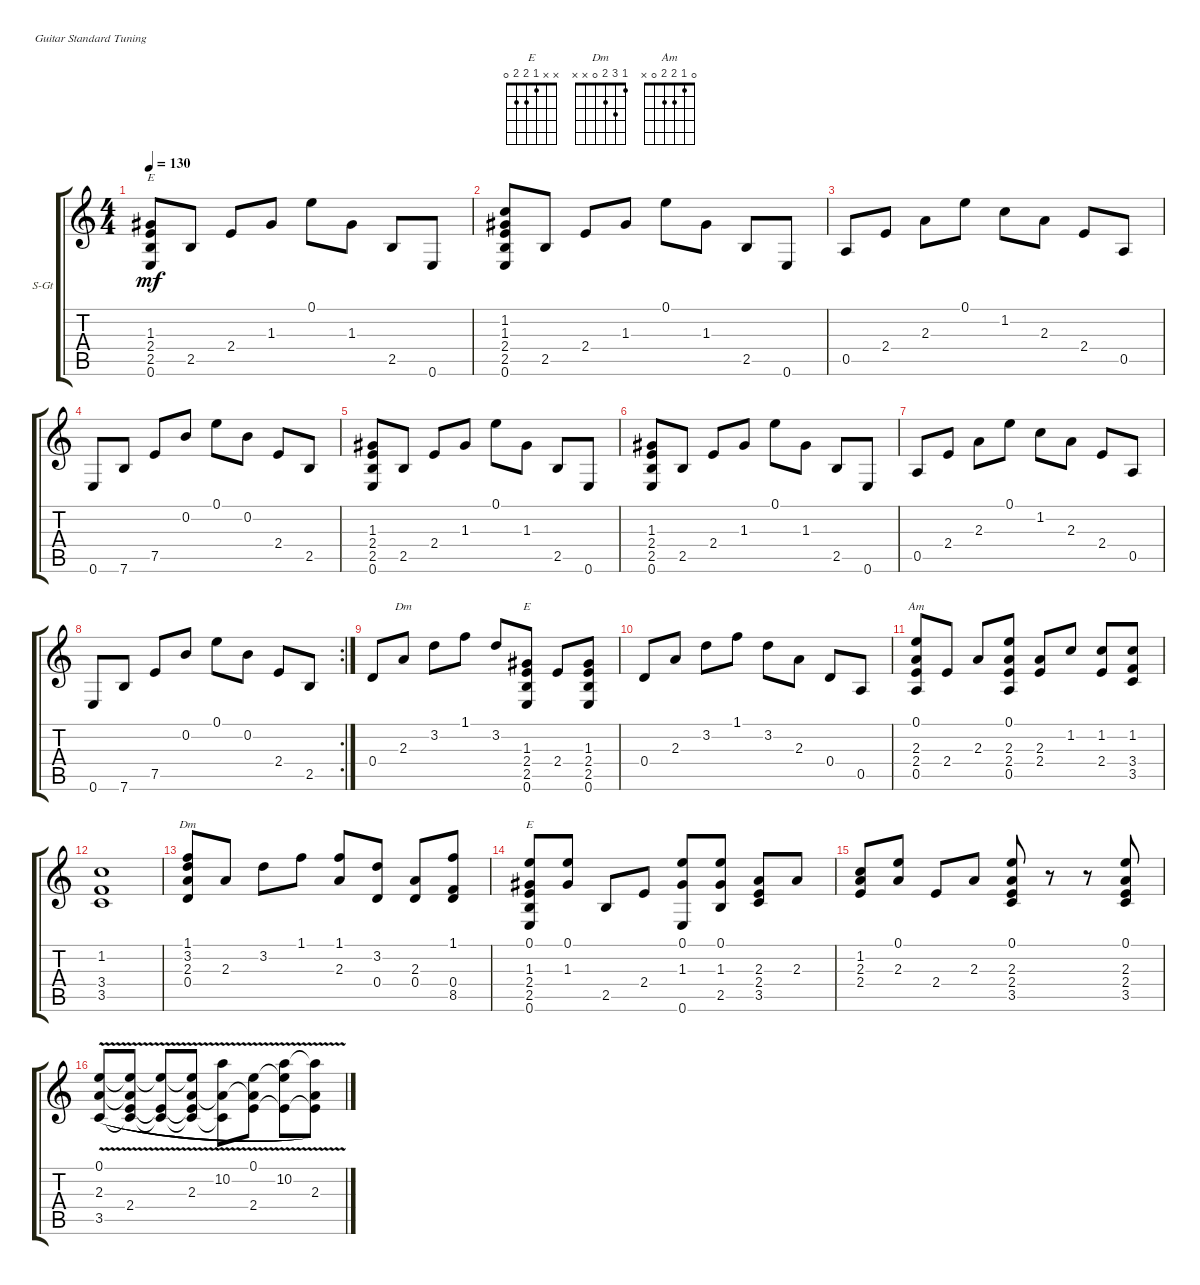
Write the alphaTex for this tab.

\defaultSystemsLayout 4
\bracketExtendMode groupsimilarinstruments
\firstSystemTrackNameOrientation horizontal
\otherSystemsTrackNameOrientation horizontal
\track ("Steel Guitar" "S-Gt") {instrument acousticguitarsteel}
\staff {score tabs}
\tuning (E4 B3 G3 D3 A2 E2)
\chord ("E" x x 1 2 2 0)
\chord ("Dm" 1 3 2 0 x x)
\chord ("Am" 0 1 2 2 0 x)
\ts (4 4)
\tempo 130
\clef g2
\ks c
(0.6 2.5 2.4 1.3).8{ch "E" dy mf} 2.5.8 2.4.8 1.3.8 0.1.8 1.3.8 2.5.8 0.6.8 |
(0.6 2.5 2.4 1.3 1.2).8 2.5.8 2.4.8 1.3.8 0.1.8 1.3.8 2.5.8 0.6.8 |
0.5.8 2.4.8 2.3.8 0.1.8 1.2.8 2.3.8 2.4.8 0.5.8 |
0.6.8 7.6.8 7.5.8 0.2.8 0.1.8 0.2.8 2.4.8 2.5.8 |
(0.6 2.5 2.4 1.3).8 2.5.8 2.4.8 1.3.8 0.1.8 1.3.8 2.5.8 0.6.8 |
(0.6 2.5 2.4 1.3).8 2.5.8 2.4.8 1.3.8 0.1.8 1.3.8 2.5.8 0.6.8 |
0.5.8 2.4.8 2.3.8 0.1.8 1.2.8 2.3.8 2.4.8 0.5.8 |
\rc 2
0.6.8 7.6.8 7.5.8 0.2.8 0.1.8 0.2.8 2.4.8 2.5.8 |
0.4.8 2.3.8{ch "Dm"} 3.2.8 1.1.8 3.2.8 (0.6 2.5 2.4 1.3).8{ch "E"} 2.4.8 (2.5 0.6 2.4 1.3).8 |
0.4.8 2.3.8 3.2.8 1.1.8 3.2.8 2.3.8 0.4.8 0.5.8 |
(0.5 2.4 2.3 0.1).8{ch "Am"} 2.4.8 2.3.8 (0.5 2.4 2.3 0.1).8 (2.4 2.3).8 1.2.8 (1.2 2.4).8 (3.4 3.5 1.2).8 |
(3.4 3.5 1.2).1 |
(0.4 2.3 3.2 1.1).8{ch "Dm"} 2.3.8 3.2.8 1.1.8 (2.3 1.1).8 (0.4 3.2).8 (0.4 2.3).8 (0.4 8.5 1.1).8 |
(0.6 2.5 2.4 1.3 0.1).8{ch "E"} (1.3 0.1).8 2.5.8 2.4.8 (0.6 0.1 1.3).8 (1.3 0.1 2.5).8 (2.3 2.4 3.5).8 2.3.8 |
(2.3 1.2 2.4).8 (2.3 0.1).8 2.4.8 2.3.8 (0.1 2.3 2.4 3.5).8 r.8 r.8 (0.1 2.3 2.4 3.5).8 |
(0.1{v} 2.3{v} 3.5{v}).8{legatoorigin} (0.1{v t} 2.3{v t} 2.4{v} 3.5{v t}).8{legatoorigin} (0.1{v t} 2.4{v t} 3.5{v t}).8{legatoorigin} (0.1{v t} 2.3{v} 2.4{v t} 3.5{v t}).8{legatoorigin} (2.3{v t} 10.2{v} 3.5{t}).8{legatoorigin} (2.4{v} 2.3{v t} 0.1{v}).8{legatoorigin} (2.4{v t} 0.1{v t} 10.2{v}).8{legatoorigin} (2.4{v t} 2.3{v} 10.2{v t}).8
